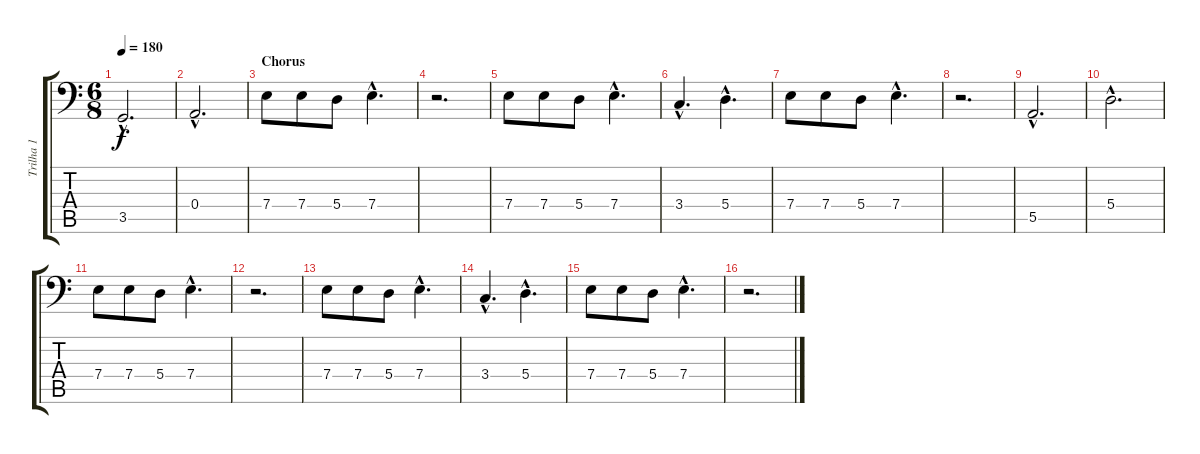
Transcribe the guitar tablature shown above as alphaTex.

\track ("Trilha 1" "Trilha 1") {instrument electricbassfinger}
\staff {score tabs}
\tuning (C3 G2 D2 A1 E1 B0) {hide}
\ts (6 8)
\tempo 180
\clef f4
\ks c
3.5{hac}.2{d dy f} |
0.4{hac}.2{d} |
\section ("" "Chorus")
7.4.8 7.4.8 5.4.8 7.4{hac}.4{d} |
r.2{d} |
7.4.8 7.4.8 5.4.8 7.4{hac}.4{d} |
3.4{hac}.4{d} 5.4{hac}.4{d} |
7.4.8 7.4.8 5.4.8 7.4{hac}.4{d} |
r.2{d} |
5.5{hac}.2{d} |
5.4{hac}.2{d} |
7.4.8 7.4.8 5.4.8 7.4{hac}.4{d} |
r.2{d} |
7.4.8 7.4.8 5.4.8 7.4{hac}.4{d} |
3.4{hac}.4{d} 5.4{hac}.4{d} |
7.4.8 7.4.8 5.4.8 7.4{hac}.4{d} |
r.2{d}
